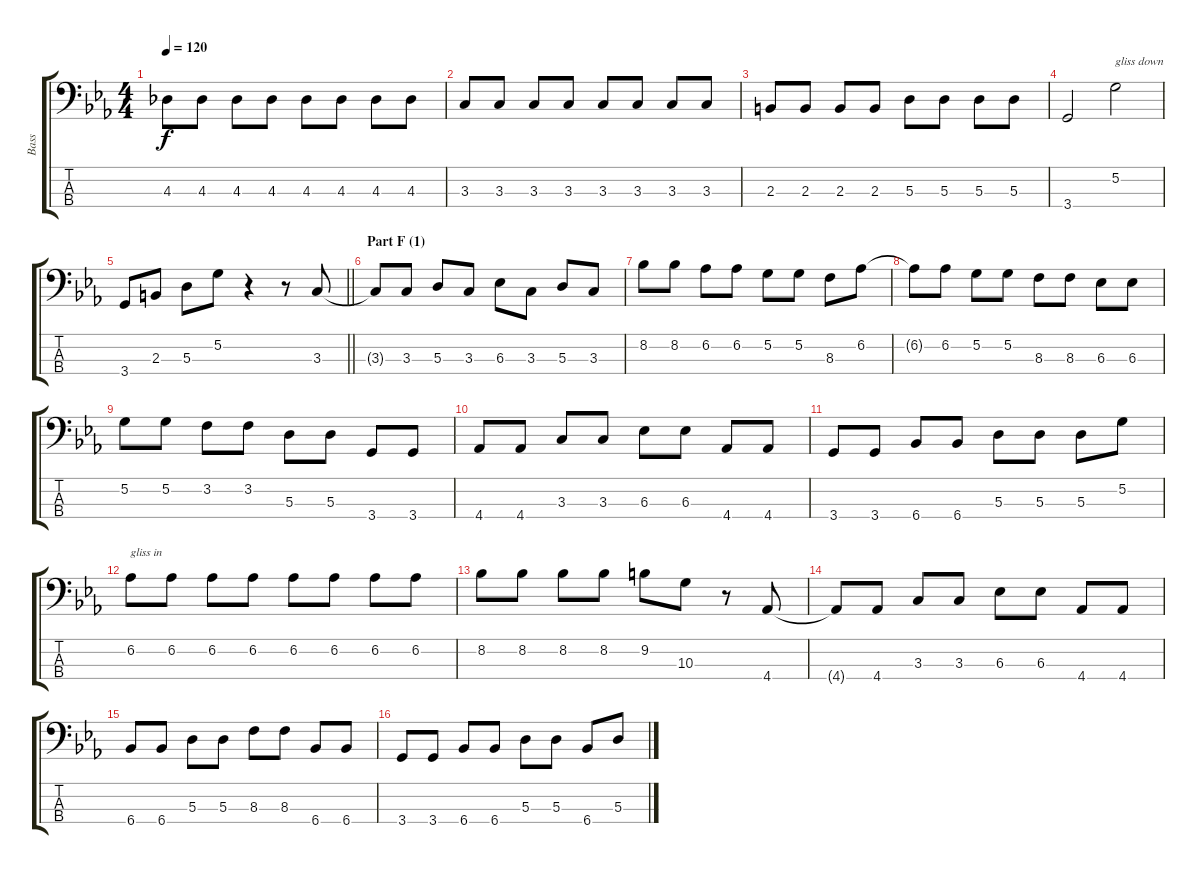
\track ("Bass" "Bass") {instrument electricbasspick}
\staff {score tabs}
\tuning (G2 D2 A1 E1) {hide}
\ts (4 4)
\tempo 120
\clef f4
\ks eb
4.3.8{dy f} 4.3.8 4.3.8 4.3.8 4.3.8 4.3.8 4.3.8 4.3.8 |
3.3.8 3.3.8 3.3.8 3.3.8 3.3.8 3.3.8 3.3.8 3.3.8 |
2.3.8 2.3.8 2.3.8 2.3.8 5.3.8 5.3.8 5.3.8 5.3.8 |
3.4.2 5.2.2{txt "gliss down"} |
\barLineRight lightlight
3.4.8 2.3.8 5.3.8 5.2.8 r.4 r.8 3.3.8 |
\section ("" "Part F (1)")
3.3{t}.8 3.3.8 5.3.8 3.3.8 6.3.8 3.3.8 5.3.8 3.3.8 |
8.2.8 8.2.8 6.2.8 6.2.8 5.2.8 5.2.8 8.3.8 6.2.8 |
6.2{t}.8 6.2.8 5.2.8 5.2.8 8.3.8 8.3.8 6.3.8 6.3.8 |
5.2.8 5.2.8 3.2.8 3.2.8 5.3.8 5.3.8 3.4.8 3.4.8 |
4.4.8 4.4.8 3.3.8 3.3.8 6.3.8 6.3.8 4.4.8 4.4.8 |
3.4.8 3.4.8 6.4.8 6.4.8 5.3.8 5.3.8 5.3.8 5.2.8 |
6.2.8{txt "gliss in"} 6.2.8 6.2.8 6.2.8 6.2.8 6.2.8 6.2.8 6.2.8 |
8.2.8 8.2.8 8.2.8 8.2.8 9.2.8 10.3.8 r.8 4.4.8 |
4.4{t}.8 4.4.8 3.3.8 3.3.8 6.3.8 6.3.8 4.4.8 4.4.8 |
6.4.8 6.4.8 5.3.8 5.3.8 8.3.8 8.3.8 6.4.8 6.4.8 |
3.4.8 3.4.8 6.4.8 6.4.8 5.3.8 5.3.8 6.4.8 5.3.8
